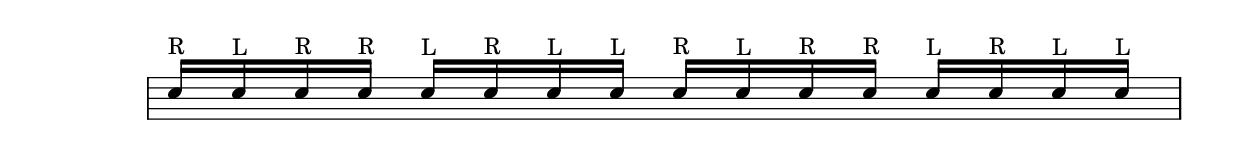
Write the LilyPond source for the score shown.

\version "2.22.1"

rudiment = \drummode {
  \repeat unfold 2 {
    sn16^"R" 16^"L" sn16^"R" 16^"R" sn16^"L" 16^"R" sn16^"L" 16^"L"
  }
}

\score {
  <<
    \new DrumStaff <<
      \override Score.SystemStartBar.collapse-height = #-inf.0
      \omit Staff.TimeSignature
      \omit Staff.Clef
      \new DrumVoice { \stemUp \rudiment }
    >>
  >>

  \layout {
    ragged-last = ##f
  }
}